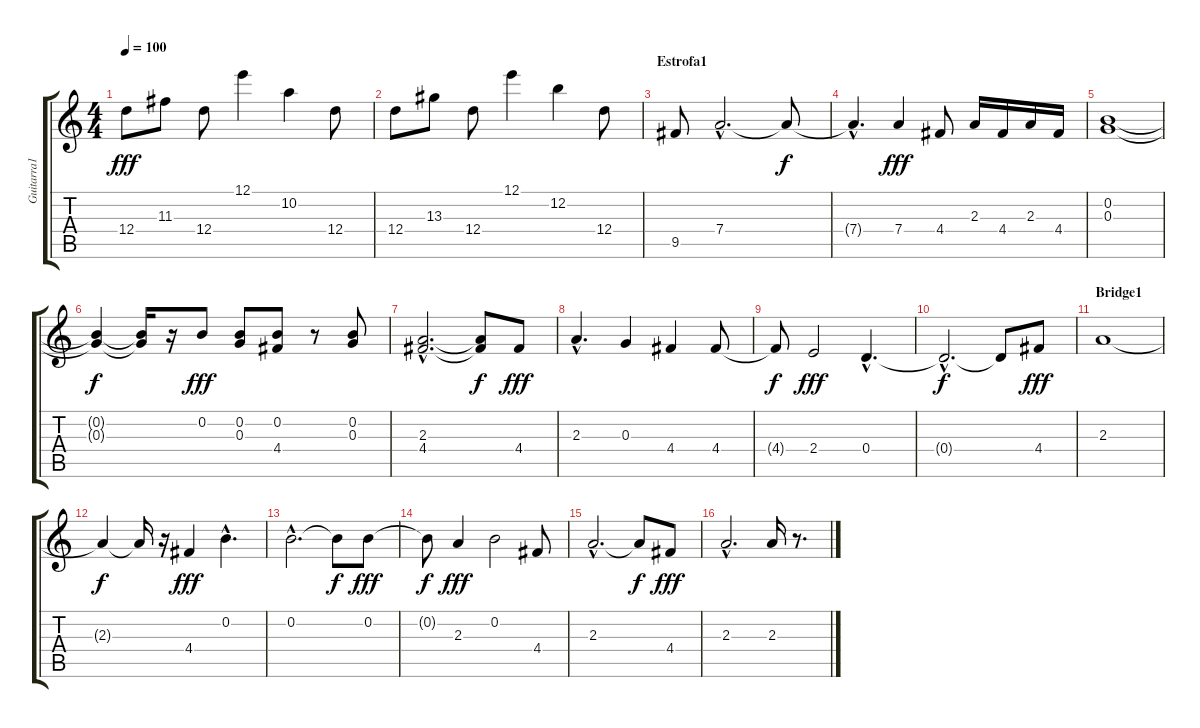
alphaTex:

\track ("Guitarra1" "Guitarra1") {instrument overdrivenguitar}
\staff {score tabs}
\tuning (E4 B3 G3 D3 A2 E2) {hide}
\ts (4 4)
\tempo 100
\clef g2
\ks c
12.4.8{dy fff} 11.3.8 12.4.8 12.1.4 10.2.4 12.4.8 |
12.4.8 13.3.8 12.4.8 12.1.4 12.2.4 12.4.8 |
\section ("" "Estrofa1")
9.5.8 7.4{hac}.2{d} 7.4{t}.8{dy f} |
7.4{hac t}.4{d} 7.4.4{dy fff volume 7} 4.4.8 2.3.16 4.4.16 2.3.16 4.4.16 |
(0.2 0.3).1 |
(0.2{t} 0.3{t}).4{dy f} (0.2{t} 0.3{t}).16 r.16 0.2.8{dy fff volume 7} (0.2 0.3).8 (0.2 4.4).8 r.8 (0.2 0.3).8 |
(2.3{hac} 4.4{hac}).2{d} (2.3{t} 4.4{t}).8{dy f} 4.4.8{dy fff volume 7} |
2.3{hac}.4{d} 0.3.4{volume 7} 4.4.4 4.4.8 |
4.4{t}.8{dy f} 2.4.2{dy fff} 0.4{hac}.4{d volume 7} |
0.4{hac t}.2{d dy f} 0.4{t}.8 4.4.8{dy fff volume 7} |
\section ("" "Bridge1")
2.3.1 |
2.3{t}.4{dy f} 2.3{t}.16 r.16 4.4.4{dy fff volume 7} 0.2{hac}.4{d} |
0.2{hac}.2{d} 0.2{t}.8{dy f} 0.2.8{dy fff volume 7} |
0.2{t}.8{dy f} 2.3.4{dy fff} 0.2.2 4.4.8{volume 7} |
2.3{hac}.2{d} 2.3{t}.8{dy f} 4.4.8{dy fff volume 7} |
2.3{hac}.2{d} 2.3.16{volume 7} r.8{d}
